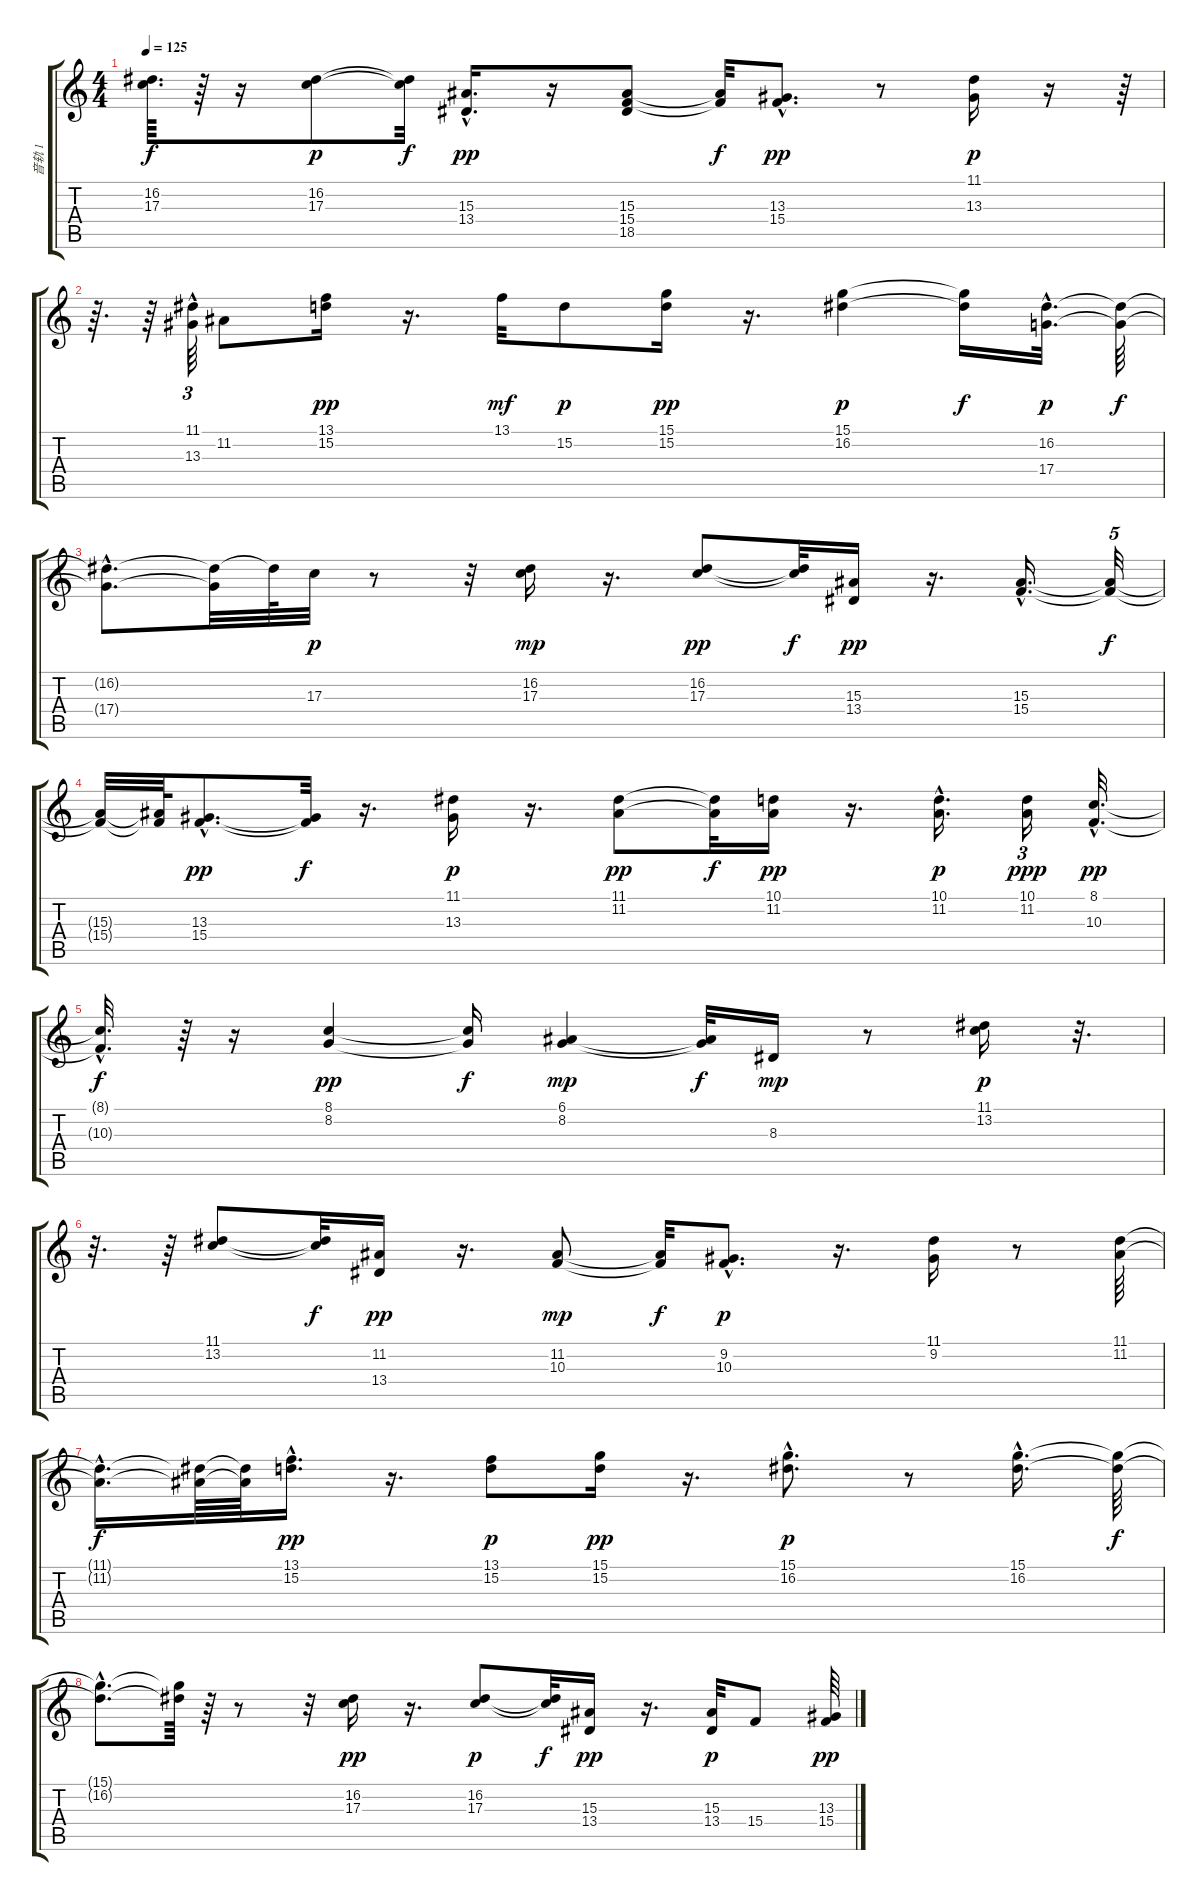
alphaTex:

\track ("音轨 1" "音轨 1") {instrument electricpiano1}
\staff {score tabs}
\tuning (E4 B3 G3 D3 A2 E2) {hide}
\ts (4 4)
\tempo 125
\clef g2
\ks c
(16.2{t} 17.3{t}).64{d dy f} r.64 r.16 (16.2 17.3).8{dy p} (16.2{t} 17.3{t}).32{dy f} (15.3{hac} 13.4{hac}).16{d dy pp} r.16 (15.3 15.4 18.5).8 (15.3{t} 15.4{t}).32{dy f} (13.3{hac} 15.4{hac}).8{d dy pp} r.8 (11.1 13.3).16{dy p} r.16 r.64 |
r.64{d} r.64 (11.1{hac} 13.3).64{tu (3 2)} 11.2.8 (13.1 15.2).16{dy pp} r.16{d} 13.1.32{dy mf} 15.2.8{dy p} (15.1 15.2).16{dy pp} r.16{d} (15.1 16.2).4{dy p} (15.1{t} 16.2{t}).16{dy f} (16.2{hac} 17.4{hac}).32{d dy p} (16.2{t} 17.4{t}).64{dy f} |
(16.2{hac t} 17.4{hac t}).8{d} (16.2{t} 17.4{t}).32 16.2{t}.64 17.3.32{dy p} r.8 r.32 (16.2 17.3).16{dy mp} r.16{d} (16.2 17.3).8{dy pp} (16.2{t} 17.3{t}).32{dy f} (15.3 13.4).16{dy pp} r.16{d} (15.3{hac} 15.4{hac}).16{d} (15.3{t} 15.4{t}).32{tu (5 4) dy f} |
(15.3{t} 15.4{t}).32 (15.3{t} 15.4{t}).64 (13.3{hac} 15.4{hac}).8{d dy pp} (13.3{t} 15.4{t}).32{dy f} r.16{d} (11.1 13.3).16{dy p} r.16{d} (11.1 11.2).8{dy pp} (11.1{t} 11.2{t}).32{dy f} (10.1 11.2).16{dy pp} r.16{d} (10.1{hac} 11.2).16{d dy p} (10.1 11.2).16{tu (3 2) dy ppp} (8.1{hac} 10.3{hac}).32{d dy pp} |
(8.1{hac t} 10.3{t}).32{d dy f} r.64 r.16 (8.1 8.2).4{dy pp} (8.1{t} 8.2{t}).16{dy f} (6.1 8.2).4{dy mp} (6.1{t} 8.2{t}).32{dy f} 8.3.16{dy mp} r.8 (11.1 13.2).16{dy p} r.32{d} |
r.32{d} r.64 (11.1 13.2).8 (11.1{t} 13.2{t}).32{dy f} (11.2 13.4).16{dy pp} r.16{d} (11.2 10.3).8{dy mp} (11.2{t} 10.3{t}).32{dy f} (9.2{hac} 10.3{hac}).8{d dy p} r.16{d} (11.1 9.2).16 r.8 (11.1 11.2).64 |
(11.1{hac t} 11.2{hac t}).16{d dy f} (11.1{t} 11.2{t}).64 (11.1{t} 11.2{t}).64 (13.1{hac} 15.2{hac}).16{d dy pp} r.16{d} (13.1 15.2).8{dy p} (15.1 15.2).16{dy pp} r.16{d} (15.1{hac} 16.2{hac}).8{d dy p} r.8 (15.1{hac} 16.2{hac}).16{d} (15.1{t} 16.2{t}).64{dy f} |
(15.1{hac t} 16.2{hac t}).8{d} (15.1{t} 16.2{t}).64 r.64 r.8 r.32 (16.2 17.3).16{dy pp} r.16{d} (16.2 17.3).8{dy p} (16.2{t} 17.3{t}).32{dy f} (15.3 13.4).16{dy pp} r.16{d} (15.3 13.4).32{dy p} 15.4.8 (13.3 15.4).64{dy pp}
